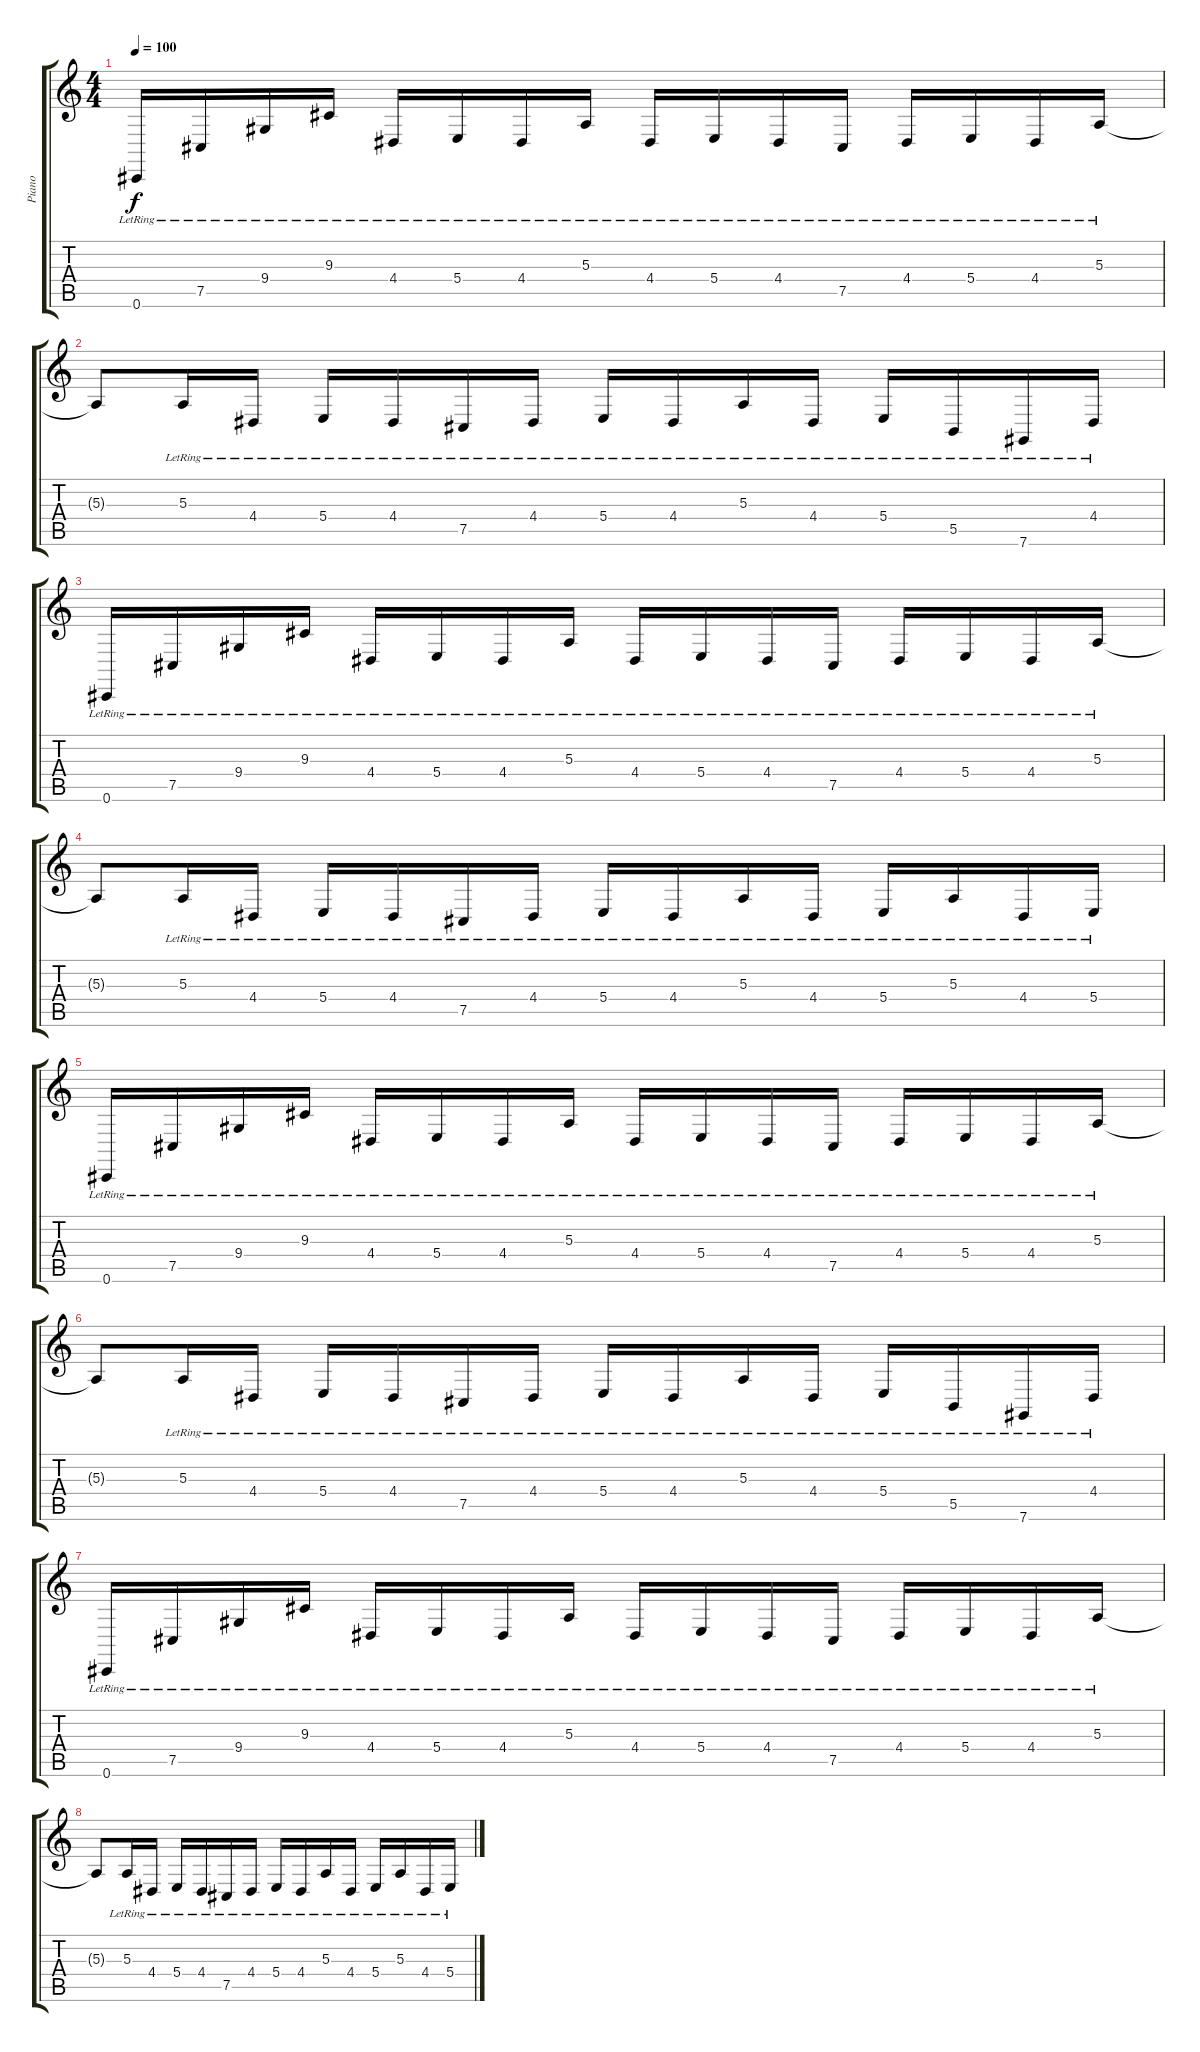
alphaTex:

\track ("Piano" "Piano") {instrument electricgrandpiano}
\staff {score tabs}
\tuning (Db4 Ab3 E3 B2 Gb2 Db2) {hide}
\ts (4 4)
\tempo 100
\clef g2
\ks c
0.6{lr}.16{dy f} 7.5{lr}.16 9.4{lr}.16 9.3{lr}.16 4.4{lr}.16 5.4{lr}.16 4.4{lr}.16 5.3{lr}.16 4.4{lr}.16 5.4{lr}.16 4.4{lr}.16 7.5{lr}.16 4.4{lr}.16 5.4{lr}.16 4.4{lr}.16 5.3{lr}.16 |
5.3{t}.8 5.3{lr}.16 4.4{lr}.16 5.4{lr}.16 4.4{lr}.16 7.5{lr}.16 4.4{lr}.16 5.4{lr}.16 4.4{lr}.16 5.3{lr}.16 4.4{lr}.16 5.4{lr}.16 5.5{lr}.16 7.6{lr}.16 4.4{lr}.16 |
0.6{lr}.16 7.5{lr}.16 9.4{lr}.16 9.3{lr}.16 4.4{lr}.16 5.4{lr}.16 4.4{lr}.16 5.3{lr}.16 4.4{lr}.16 5.4{lr}.16 4.4{lr}.16 7.5{lr}.16 4.4{lr}.16 5.4{lr}.16 4.4{lr}.16 5.3{lr}.16 |
5.3{t}.8 5.3{lr}.16 4.4{lr}.16 5.4{lr}.16 4.4{lr}.16 7.5{lr}.16 4.4{lr}.16 5.4{lr}.16 4.4{lr}.16 5.3{lr}.16 4.4{lr}.16 5.4{lr}.16 5.3{lr}.16 4.4{lr}.16 5.4{lr}.16 |
0.6{lr}.16 7.5{lr}.16 9.4{lr}.16 9.3{lr}.16 4.4{lr}.16 5.4{lr}.16 4.4{lr}.16 5.3{lr}.16 4.4{lr}.16 5.4{lr}.16 4.4{lr}.16 7.5{lr}.16 4.4{lr}.16 5.4{lr}.16 4.4{lr}.16 5.3{lr}.16 |
5.3{t}.8 5.3{lr}.16 4.4{lr}.16 5.4{lr}.16 4.4{lr}.16 7.5{lr}.16 4.4{lr}.16 5.4{lr}.16 4.4{lr}.16 5.3{lr}.16 4.4{lr}.16 5.4{lr}.16 5.5{lr}.16 7.6{lr}.16 4.4{lr}.16 |
0.6{lr}.16 7.5{lr}.16 9.4{lr}.16 9.3{lr}.16 4.4{lr}.16 5.4{lr}.16 4.4{lr}.16 5.3{lr}.16 4.4{lr}.16 5.4{lr}.16 4.4{lr}.16 7.5{lr}.16 4.4{lr}.16 5.4{lr}.16 4.4{lr}.16 5.3{lr}.16 |
5.3{t}.8 5.3{lr}.16 4.4{lr}.16 5.4{lr}.16 4.4{lr}.16 7.5{lr}.16 4.4{lr}.16 5.4{lr}.16 4.4{lr}.16 5.3{lr}.16 4.4{lr}.16 5.4{lr}.16 5.3{lr}.16 4.4{lr}.16 5.4{lr}.16
